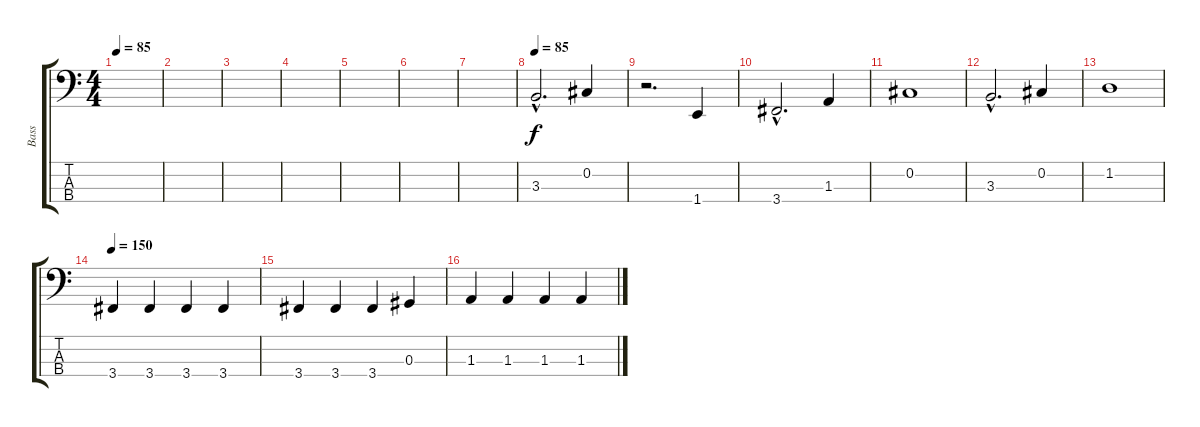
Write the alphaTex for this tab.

\track ("Bass" "Bass") {instrument electricbassfinger}
\staff {score tabs}
\tuning (Gb2 Db2 Ab1 Eb1) {hide}
\ts (4 4)
\tempo 85
\clef f4
\ks c
|
|
|
|
|
|
|
\tempo 85
3.3{hac}.2{d} 0.2.4 |
r.2{d} 1.4.4 |
3.4{hac}.2{d} 1.3.4 |
0.2.1 |
3.3{hac}.2{d} 0.2.4 |
1.2.1 |
\tempo 150
3.4.4 3.4.4 3.4.4 3.4.4 |
3.4.4 3.4.4 3.4.4 0.3.4 |
1.3.4 1.3.4 1.3.4 1.3.4
